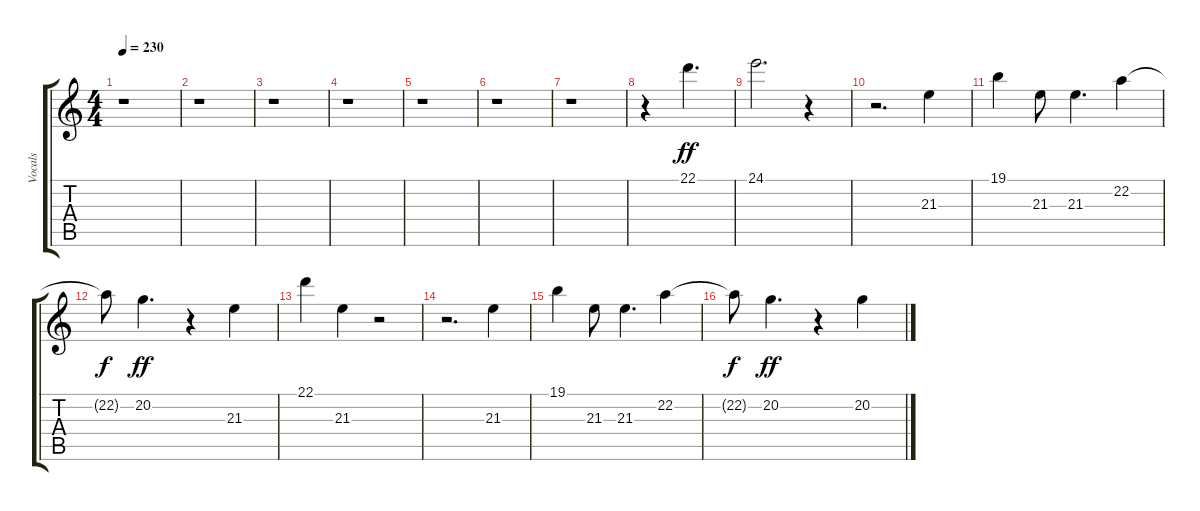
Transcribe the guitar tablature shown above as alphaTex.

\track ("Vocals" "Vocals") {instrument voiceoohs}
\staff {score tabs}
\tuning (E4 B3 G3 D3 A2 E2) {hide}
\ts (4 4)
\tempo 230
\clef g2
\ks c
r.1{dy f} |
r.1 |
r.1 |
r.1 |
r.1 |
r.1 |
r.1 |
r.4 22.1.4{d dy ff} |
24.1.2{d} r.4 |
r.2{d} 21.3.4 |
19.1.4 21.3.8 21.3.4{d} 22.2.4 |
22.2{t}.8{dy f} 20.2.4{d dy ff} r.4 21.3.4 |
22.1.4 21.3.4 r.2 |
r.2{d} 21.3.4 |
19.1.4 21.3.8 21.3.4{d} 22.2.4 |
22.2{t}.8{dy f} 20.2.4{d dy ff} r.4 20.2.4
